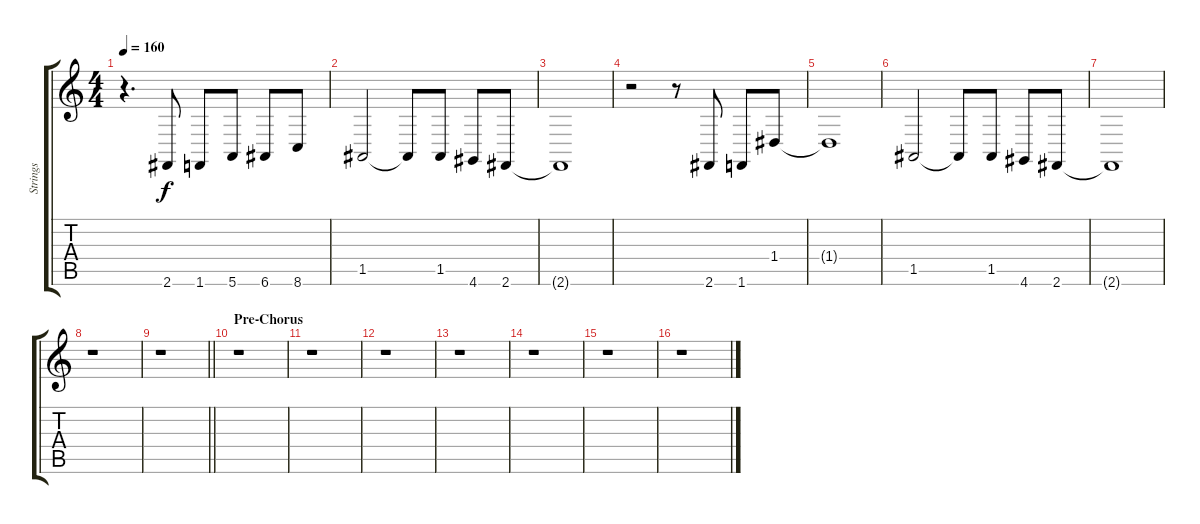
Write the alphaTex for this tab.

\track ("Strings" "Strings") {instrument stringensemble1}
\staff {score tabs}
\tuning (E4 B3 G3 D3 A2 E2) {hide}
\ts (4 4)
\tempo 160
\clef g2
\ks c
r.4{d dy f} 2.6.8 1.6.8 5.6.8 6.6.8 8.6.8 |
1.5.2 1.5{t}.8 1.5.8 4.6.8 2.6.8 |
2.6{t}.1 |
r.2 r.8 2.6.8 1.6.8 1.4.8 |
1.4{t}.1 |
1.5.2 1.5{t}.8 1.5.8 4.6.8 2.6.8 |
2.6{t}.1 |
r.1 |
\barLineRight lightlight
r.1 |
\section ("" "Pre-Chorus ")
r.1 |
r.1 |
r.1 |
r.1 |
r.1 |
r.1 |
r.1
